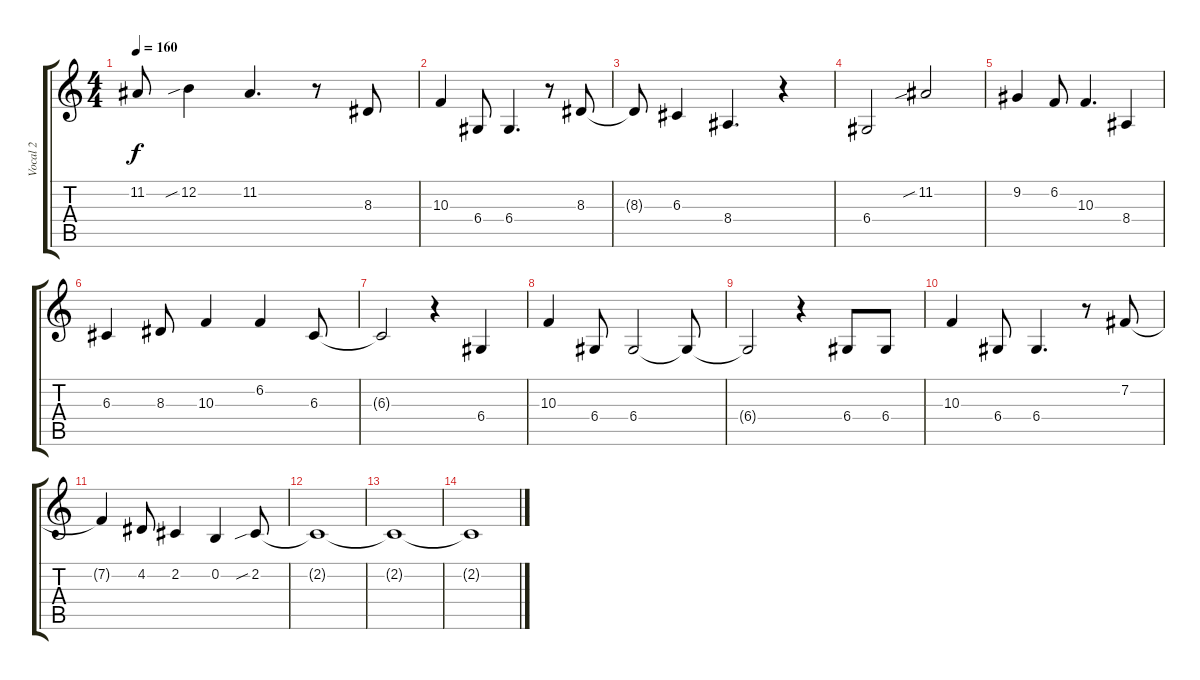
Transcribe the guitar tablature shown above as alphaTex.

\track ("Vocal 2" "Vocal 2") {instrument clarinet}
\staff {score tabs}
\tuning (E4 B3 G3 D3 A2 E2) {hide}
\ts (4 4)
\tempo 160
\clef g2
\ks c
11.2{t}.8{dy f} 12.2{sib}.4 11.2.4{d} r.8 8.3.8 |
10.3.4 6.4.8 6.4.4{d} r.8 8.3.8 |
8.3{t}.8 6.3.4 8.4.4{d} r.4 |
6.4.2 11.2{sib}.2 |
9.2.4 6.2.8 10.3.4{d} 8.4.4 |
6.3.4 8.3.8 10.3.4 6.2.4 6.3.8 |
6.3{t}.2 r.4 6.4.4 |
10.3.4 6.4.8 6.4.2 6.4{t}.8 |
6.4{t}.2 r.4 6.4.8 6.4.8 |
10.3.4 6.4.8 6.4.4{d} r.8 7.2.8 |
7.2{t}.4 4.2.8 2.2.4 0.2.4 2.2{sib}.8 |
2.2{t}.1 |
2.2{t}.1 |
2.2{t}.1
